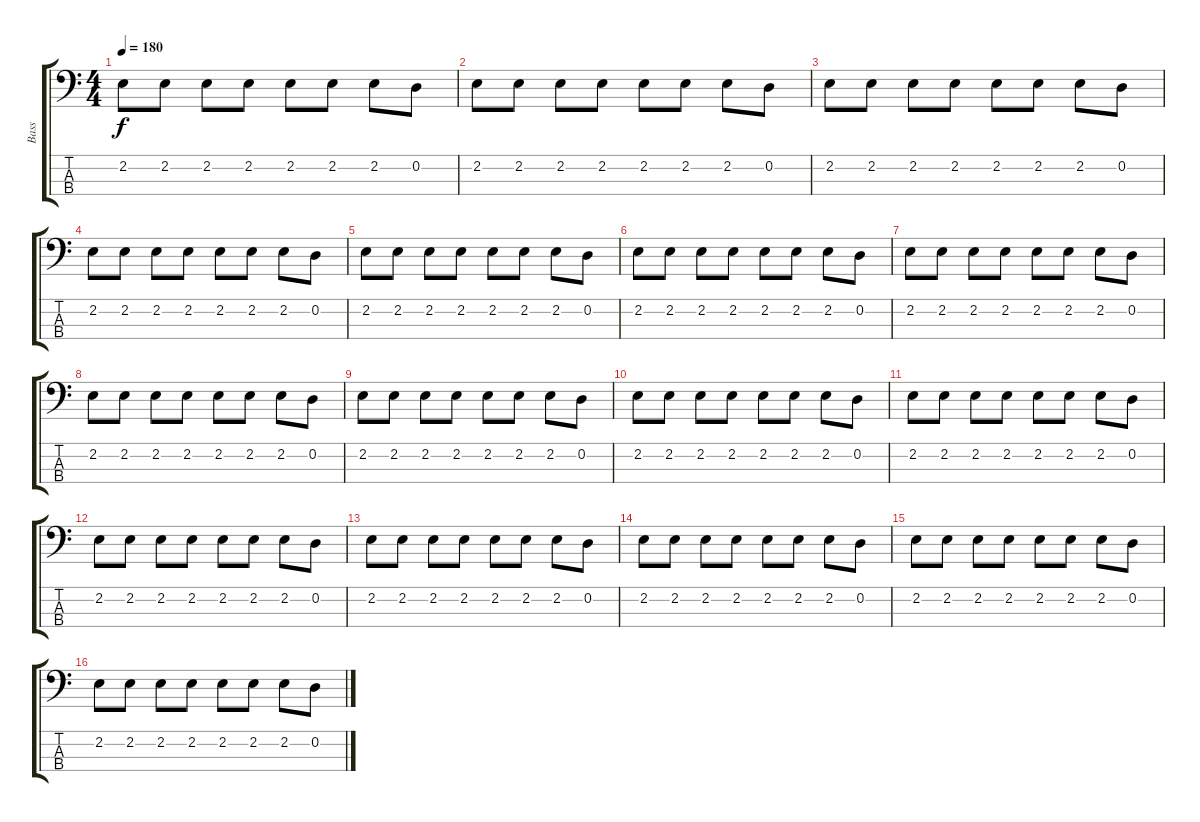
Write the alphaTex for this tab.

\track ("Bass" "Bass") {instrument electricbasspick}
\staff {score tabs}
\tuning (G2 D2 A1 E1) {hide}
\ts (4 4)
\tempo 180
\clef f4
\ks c
2.2.8{dy f} 2.2.8 2.2.8 2.2.8 2.2.8 2.2.8 2.2.8 0.2.8 |
2.2.8 2.2.8 2.2.8 2.2.8 2.2.8 2.2.8 2.2.8 0.2.8 |
2.2.8 2.2.8 2.2.8 2.2.8 2.2.8 2.2.8 2.2.8 0.2.8 |
2.2.8 2.2.8 2.2.8 2.2.8 2.2.8 2.2.8 2.2.8 0.2.8 |
2.2.8 2.2.8 2.2.8 2.2.8 2.2.8 2.2.8 2.2.8 0.2.8 |
2.2.8 2.2.8 2.2.8 2.2.8 2.2.8 2.2.8 2.2.8 0.2.8 |
2.2.8 2.2.8 2.2.8 2.2.8 2.2.8 2.2.8 2.2.8 0.2.8 |
2.2.8 2.2.8 2.2.8 2.2.8 2.2.8 2.2.8 2.2.8 0.2.8 |
2.2.8 2.2.8 2.2.8 2.2.8 2.2.8 2.2.8 2.2.8 0.2.8 |
2.2.8 2.2.8 2.2.8 2.2.8 2.2.8 2.2.8 2.2.8 0.2.8 |
2.2.8 2.2.8 2.2.8 2.2.8 2.2.8 2.2.8 2.2.8 0.2.8 |
2.2.8 2.2.8 2.2.8 2.2.8 2.2.8 2.2.8 2.2.8 0.2.8 |
2.2.8 2.2.8 2.2.8 2.2.8 2.2.8 2.2.8 2.2.8 0.2.8 |
2.2.8 2.2.8 2.2.8 2.2.8 2.2.8 2.2.8 2.2.8 0.2.8 |
2.2.8 2.2.8 2.2.8 2.2.8 2.2.8 2.2.8 2.2.8 0.2.8 |
2.2.8 2.2.8 2.2.8 2.2.8 2.2.8 2.2.8 2.2.8 0.2.8
